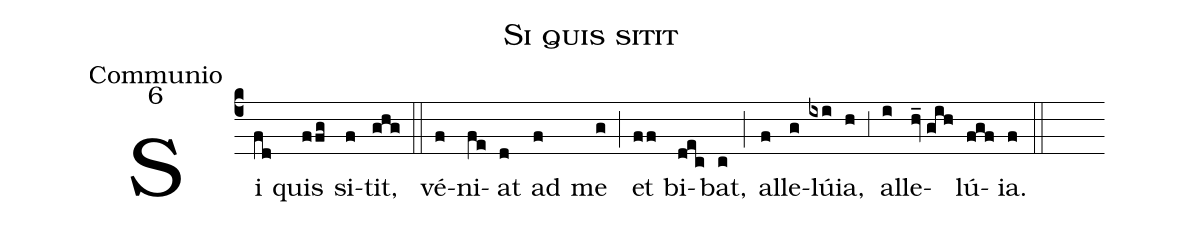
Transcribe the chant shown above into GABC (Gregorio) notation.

name:Si quis sitit;
office-part:Communio;
mode:6;
%%
(c4) Si(fd) quis(ffg) si(f)tit,(ghg) (::)
vé(f)ni(fe)at(d) ad(f) me(g) (;) et(ff) bi(dec)bat,(c) (;) al(f)le(g)lú(ixi)ia,(h) (,3) al(i)le(hv_//gih)lú(fgf)ia.(f) (::)
